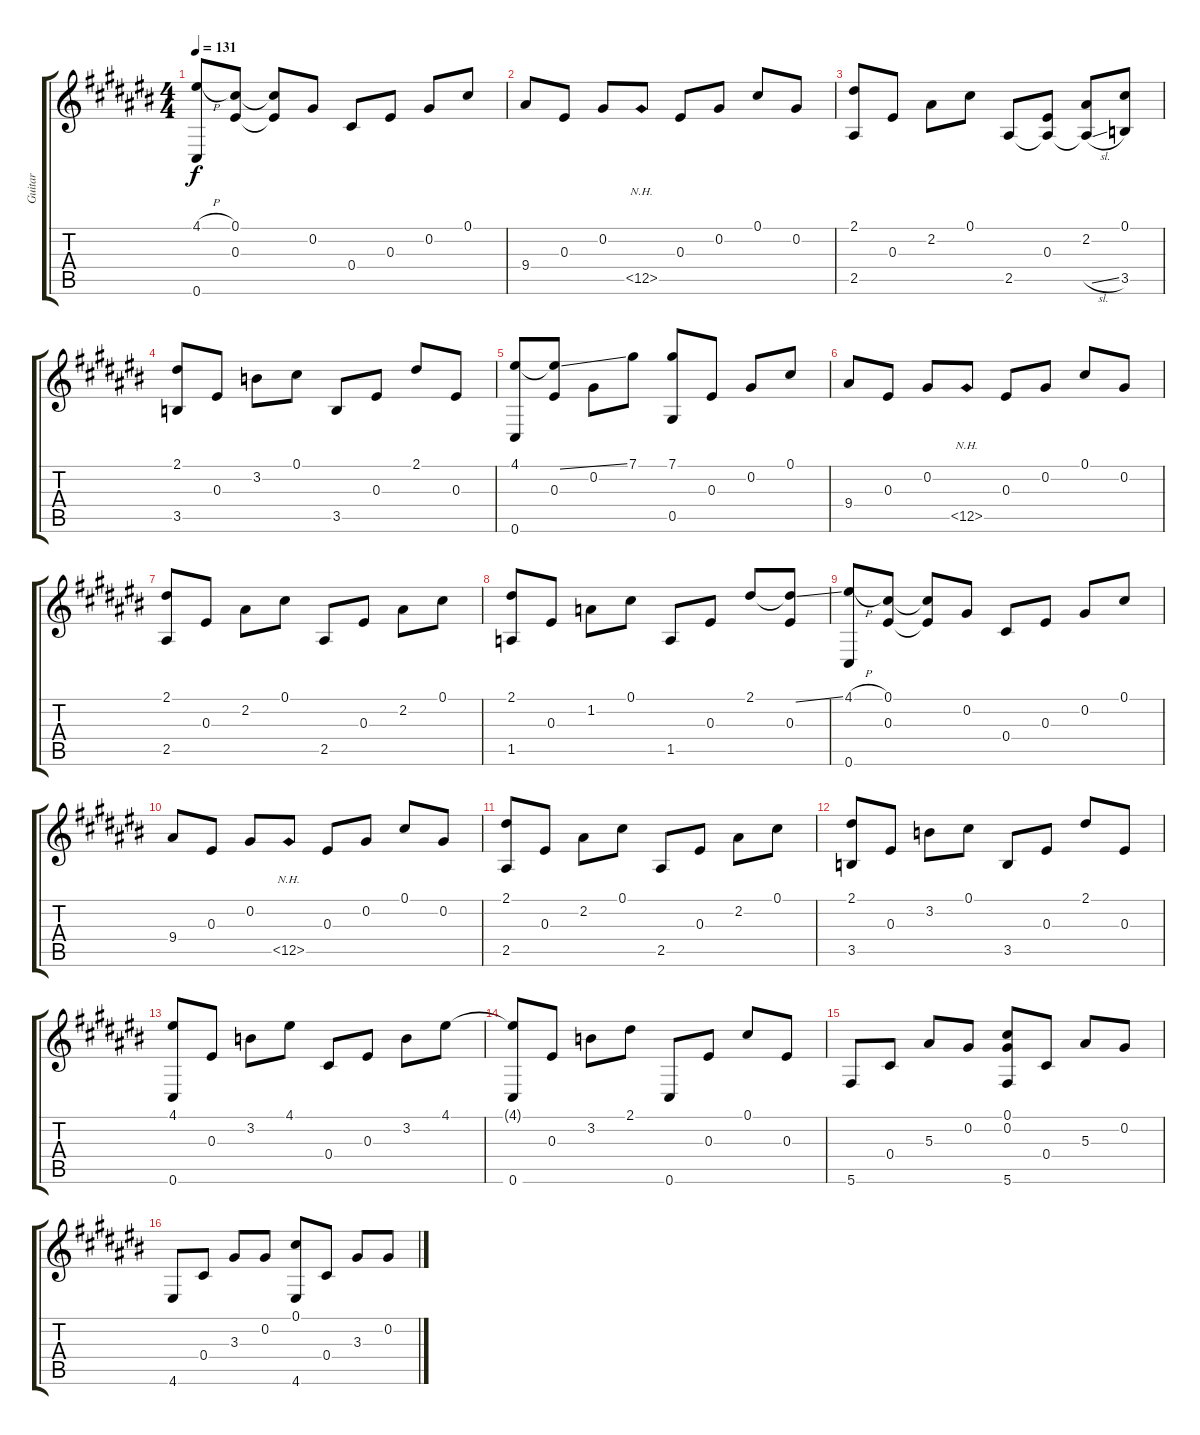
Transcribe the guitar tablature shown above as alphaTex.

\track ("Guitar" "Guitar") {instrument acousticguitarsteel}
\staff {score tabs}
\tuning (Db4 Ab3 F3 Db3 Ab2 Db2) {hide}
\ts (4 4)
\tempo 131
\clef g2
\ks c#
(4.1{h} 0.6).8{dy f} (0.1 0.3).8 (0.1{t} 0.3{t}).8 0.2.8 0.4.8 0.3.8 0.2.8 0.1.8 |
9.4.8 0.3.8 0.2.8 12.5{nh}.8 0.3.8 0.2.8 0.1.8 0.2.8 |
(2.1 2.5).8 0.3.8 2.2.8 0.1.8 2.5.8 (0.3 2.5{t}).8 (2.2 2.5{sl t}).8 (0.1 3.5).8 |
(2.1 3.5).8 0.3.8 3.2.8 0.1.8 3.5.8 0.3.8 2.1.8 0.3.8 |
(4.1 0.6).8 (4.1{ss t} 0.3).8 0.2.8 7.1.8 (7.1 0.5).8 0.3.8 0.2.8 0.1.8 |
9.4.8 0.3.8 0.2.8 12.5{nh}.8 0.3.8 0.2.8 0.1.8 0.2.8 |
(2.1 2.5).8 0.3.8 2.2.8 0.1.8 2.5.8 0.3.8 2.2.8 0.1.8 |
(2.1 1.5).8 0.3.8 1.2.8 0.1.8 1.5.8 0.3.8 2.1.8 (2.1{ss t} 0.3).8 |
(4.1{h} 0.6).8 (0.1 0.3).8 (0.1{t} 0.3{t}).8 0.2.8 0.4.8 0.3.8 0.2.8 0.1.8 |
9.4.8 0.3.8 0.2.8 12.5{nh}.8 0.3.8 0.2.8 0.1.8 0.2.8 |
(2.1 2.5).8 0.3.8 2.2.8 0.1.8 2.5.8 0.3.8 2.2.8 0.1.8 |
(2.1 3.5).8 0.3.8 3.2.8 0.1.8 3.5.8 0.3.8 2.1.8 0.3.8 |
(4.1 0.6).8 0.3.8 3.2.8 4.1.8 0.4.8 0.3.8 3.2.8 4.1.8 |
(4.1{t} 0.6).8 0.3.8 3.2.8 2.1.8 0.6.8 0.3.8 0.1.8 0.3.8 |
5.6.8 0.4.8 5.3.8 0.2.8 (0.1 0.2 5.6).8 0.4.8 5.3.8 0.2.8 |
4.6.8 0.4.8 3.3.8 0.2.8 (0.1 4.6).8 0.4.8 3.3.8 0.2.8
